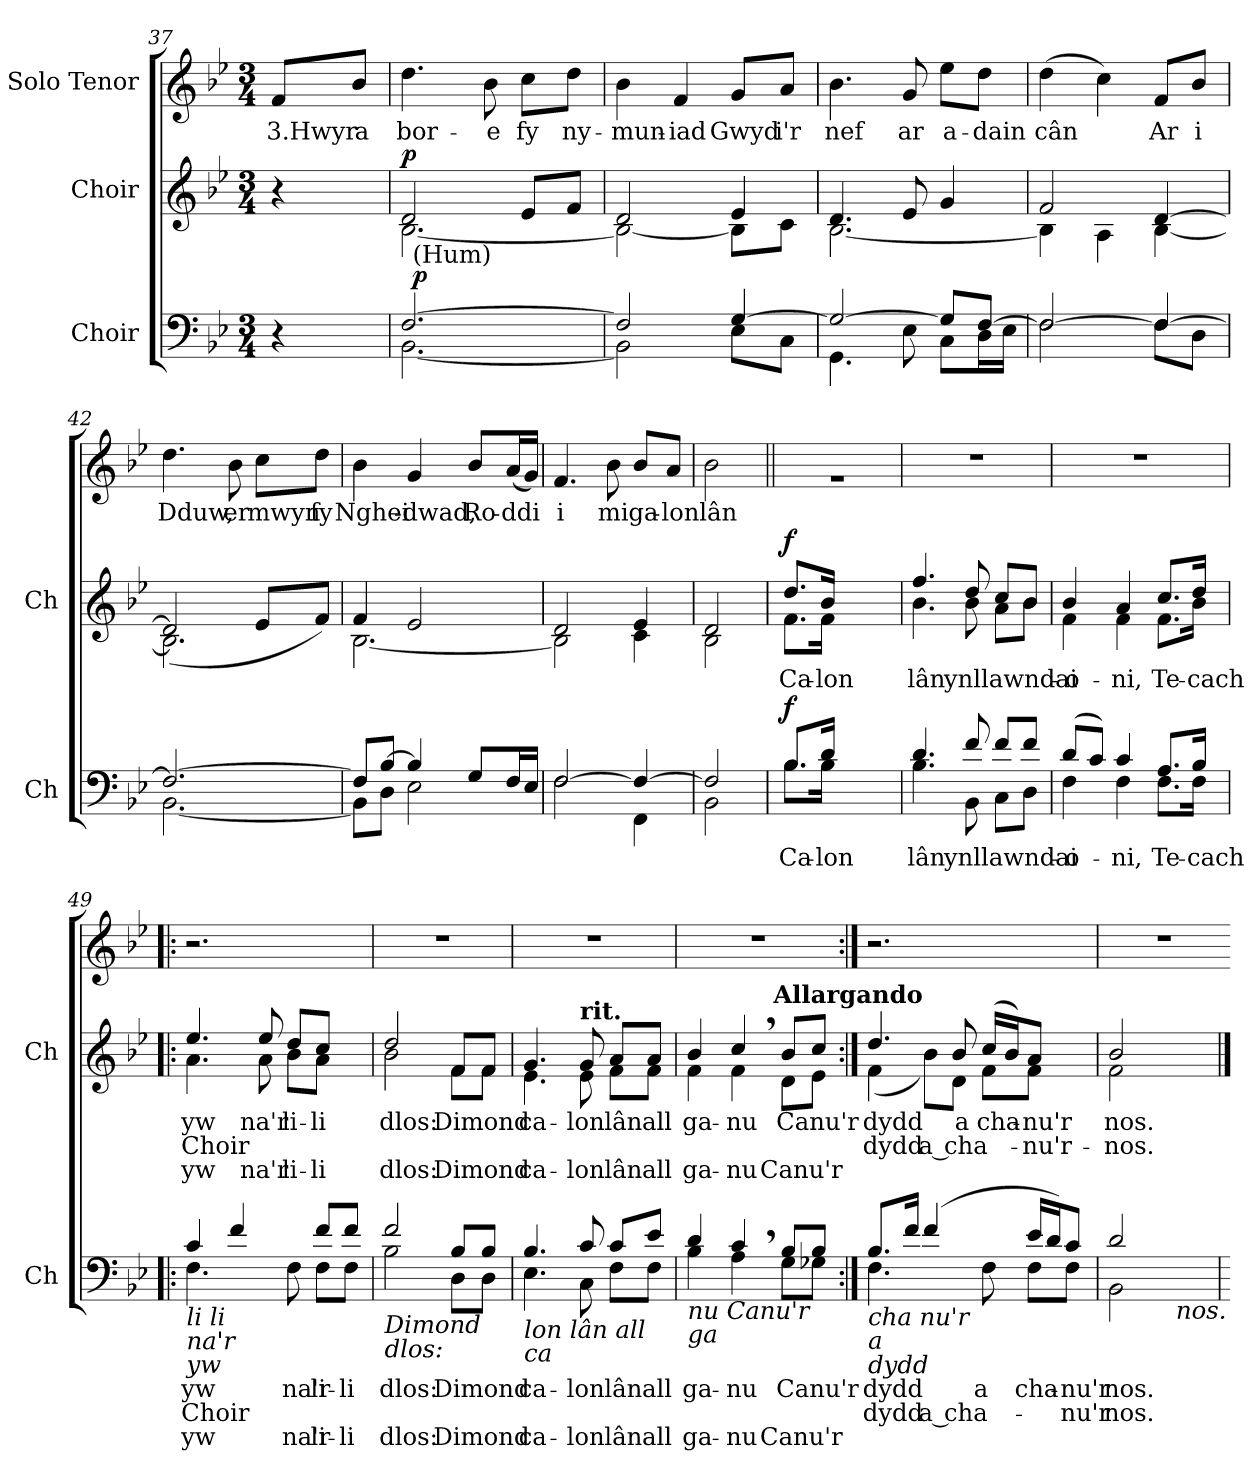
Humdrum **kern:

**kern	**text	**text	**text	**dynam	**kern	**text	**text	**text	**dynam	**kern	**text
*part3	*part3	*part3	*part3	*part3	*part2	*part2	*part2	*part2	*part2	*part1	*part1
*staff3	*staff3	*staff3	*staff3	*staff3	*staff2	*staff2	*staff2	*staff2	*staff2	*staff1	*staff1
*I"Choir	*	*	*	*	*I"Choir	*	*	*	*	*I"Solo Tenor	*
*I'Ch	*	*	*	*	*I'Ch	*	*	*	*	*	*
!!LO:LB:g=z
*clefF4	*	*	*	*	*clefG2	*	*	*	*	*clefG2	*
*k[b-e-]	*	*	*	*	*k[b-e-]	*	*	*	*	*k[b-e-]	*
*B-:	*	*	*	*	*B-:	*	*	*	*	*B-:	*
*M3/4	*	*	*	*	*M3/4	*	*	*	*	*M3/4	*
=37	=37	=37	=37	=37	=37	=37	=37	=37	=37	=37	=37
!	!	!	!	!	!	!	!	!	!	!	!LO:LY:b:cj
4r	.	.	.	.	4r	.	.	.	.	8f/L	3.Hwyr
!	!	!	!	!	!	!	!	!	!	!	!LO:LY:b:cj
.	.	.	.	.	.	.	.	.	.	8b-/J	a
=38	=38	=38	=38	=38	=38	=38	=38	=38	=38	=38	=38
*^	*	*	*	*	*^	*	*	*	*	*	*
!	!	!	!	!	!	!	!	!	!	!	!LO:DY:a	!	!LO:LY:b:cj
*	*^	*	*	*	*	*	*	*	*	*	*	*	*
[>2.F/	[<2.BB-\	64ryy	.	.	.	.	2d/	[<2.B-\	.	.	.	p	4.dd\	bor-
!	!	!LO:TX:a:t=(Hum)	!	!	!	!	!	!	!	!	!	!	!	!
!	!	!	!	!	!	!LO:DY:a	!	!	!	!	!	!	!	!
.	.	2ryy	.	.	.	p	.	.	.	.	.	.	.	.
!	!	!	!	!	!	!	!	!	!	!	!	!	!	!LO:LY:b:cj
.	.	.	.	.	.	.	.	.	.	.	.	.	8b-\	-e
!	!	!	!	!	!	!	!	!	!	!	!	!	!	!LO:LY:b:cj
.	.	.	.	.	.	.	8e-/L	.	.	.	.	.	8cc\L	fy
.	.	8...ryy	.	.	.	.	.	.	.	.	.	.	.	.
!	!	!	!	!	!	!	!	!	!	!	!	!	!	!LO:LY:b
.	.	.	.	.	.	.	8f/J	.	.	.	.	.	8dd\J	ny-
=39	=39	=39	=39	=39	=39	=39	=39	=39	=39	=39	=39	=39	=39	=39
!	!	!	!	!	!	!	!	!	!	!	!	!	!	!LO:LY:b:cj
*	*v	*v	*	*	*	*	*	*	*	*	*	*	*	*
2F/]	2BB-\]	.	.	.	.	2d/	2B-\_<	.	.	.	.	4b-\	-mun-
!	!	!	!	!	!	!	!	!	!	!	!	!	!LO:LY:b:rj
.	.	.	.	.	.	.	.	.	.	.	.	4f/	-iad
!	!	!	!	!	!	!	!	!	!	!	!	!	!LO:LY:b:cj
[>4G/	8E-\L	.	.	.	.	4e-/	8B-\L]	.	.	.	.	8g/L	Gwyd
!	!	!	!	!	!	!	!	!	!	!	!	!	!LO:LY:b:cj
.	8C\J	.	.	.	.	.	8c\J	.	.	.	.	8a/J	i'r
=40	=40	=40	=40	=40	=40	=40	=40	=40	=40	=40	=40	=40	=40
!	!	!	!	!	!	!	!	!	!	!	!	!	!LO:LY:b:cj
2G/_>	4.GG\	.	.	.	.	4.d/	[<2.B-\	.	.	.	.	4.b-\	nef
!	!	!	!	!	!	!	!	!	!	!	!	!	!LO:LY:b:cj
.	8E-\	.	.	.	.	8e-/	.	.	.	.	.	8g/	ar
!	!	!	!	!	!	!	!	!	!	!	!	!	!LO:LY:b
8G/L]	8C\L	.	.	.	.	4g/	.	.	.	.	.	8ee-\L	a-
!	!	!	!	!	!	!	!	!	!	!	!	!	!LO:LY:b:cj
[>8F/J	16D\	.	.	.	.	.	.	.	.	.	.	8dd\J	-dain
.	16E-\J	.	.	.	.	.	.	.	.	.	.	.	.
=41	=41	=41	=41	=41	=41	=41	=41	=41	=41	=41	=41	=41	=41
!	!	!	!	!	!	!	!	!	!	!	!	!	!LO:LY:b
2F/_>	2F\	.	.	.	.	2f/	4B-\]	.	.	.	.	(>4dd\	cân
.	.	.	.	.	.	.	4A\	.	.	.	.	4cc\)	.
!	!	!	!	!	!	!	!	!	!	!	!	!	!LO:LY:b:cj
4F/_>	8F\L	.	.	.	.	[>4d/	[<4B-\	.	.	.	.	8f/L	Ar
!	!	!	!	!	!	!	!	!	!	!	!	!	!LO:LY:b:cj
.	8D\J	.	.	.	.	.	.	.	.	.	.	8b-/J	i
=42	=42	=42	=42	=42	=42	=42	=42	=42	=42	=42	=42	=42	=42
!	!	!	!	!	!	!	!	!	!	!	!	!	!LO:LY:b:cj
2.F/_<	[>2.BB-\	.	.	.	.	2d/]	(<2.B-\]	.	.	.	.	4.dd\	Dduw,
!	!	!	!	!	!	!	!	!	!	!	!	!	!LO:LY:b:cj
.	.	.	.	.	.	.	.	.	.	.	.	8b-\	er
!	!	!	!	!	!	!	!	!	!	!	!	!	!LO:LY:b:cj
.	.	.	.	.	.	8e-/L	.	.	.	.	.	8cc\L	mwyn
!	!	!	!	!	!	!	!	!	!	!	!	!	!LO:LY:b:cj
.	.	.	.	.	.	8f/J)	.	.	.	.	.	8dd\J	fy
!!LO:LB:g=z
=43	=43	=43	=43	=43	=43	=43	=43	=43	=43	=43	=43	=43	=43
!	!	!	!	!	!	!	!	!	!	!	!	!	!LO:LY:b:cj
8F/L]	8BB-\L]	.	.	.	.	4f/	[<2.B-\	.	.	.	.	4b-\	Nghei-
[>8B-/J	8D\J	.	.	.	.	.	.	.	.	.	.	.	.
!	!	!	!	!	!	!	!	!	!	!	!	!	!LO:LY:b:cj
4B-/]	2E-\	.	.	.	.	2e-/	.	.	.	.	.	4g/	-dwad,
!	!	!	!	!	!	!	!	!	!	!	!	!	!LO:LY:b:cj
8G/L	.	.	.	.	.	.	.	.	.	.	.	8b-/L	Ro-
!	!	!	!	!	!	!	!	!	!	!	!	!	!LO:LY:b
16F/	.	.	.	.	.	.	.	.	.	.	.	(<16a/	-ddi
16E-/J	.	.	.	.	.	.	.	.	.	.	.	16g/J)	.
=44	=44	=44	=44	=44	=44	=44	=44	=44	=44	=44	=44	=44	=44
!	!	!	!	!	!	!	!	!	!	!	!	!	!LO:LY:b:cj
[>2F/	2F\	.	.	.	.	2d/	2B-\]	.	.	.	.	4.f/	i
!	!	!	!	!	!	!	!	!	!	!	!	!	!LO:LY:b:cj
.	.	.	.	.	.	.	.	.	.	.	.	8b-\	mi
!	!	!	!	!	!	!	!	!	!	!	!	!	!LO:LY:b
4F/_>	4FF\	.	.	.	.	4e-/	4c\	.	.	.	.	8b-/L	ga-
!	!	!	!	!	!	!	!	!	!	!	!	!	!LO:LY:b:rj
.	.	.	.	.	.	.	.	.	.	.	.	8a/J	-lon
=45	=45	=45	=45	=45	=45	=45	=45	=45	=45	=45	=45	=45	=45
!	!	!	!	!	!	!	!	!	!	!	!	!	!LO:LY:b:cj
2F/]	2BB-\	.	.	.	.	2d/	2B-\	.	.	.	.	2b-\	lân
=46	=46	=46||	=46||	=46||	=46||	=46	=46	=46||	=46||	=46||	=46||	=46||	=46||
!	!	!LO:LY:a:cj	!	!	!LO:DY:a	!	!	!LO:LY:b:cj	!	!	!LO:DY:a	!LO:N:vis=1	!
8.B-/L	8.B-\L	Ca-	.	.	f	8.dd/L	8.f\L	Ca-	.	.	f	2.ra	.
!	!	!LO:LY:a:cj	!	!	!	!	!	!LO:LY:b:cj	!	!	!	!	!
16d/J	16B-\J	-lon	.	.	.	16b-/J	16f\J	-lon	.	.	.	.	.
2ryy	2ryy	.	.	.	.	2ryy	2ryy	.	.	.	.	.	.
=47	=47	=47	=47	=47	=47	=47	=47	=47	=47	=47	=47	=47	=47
!	!	!LO:LY:a:cj	!	!	!	!	!	!LO:LY:b:cj	!	!	!	!LO:N:vis=1	!
4.d/	4.B-\	lân	.	.	.	4.ff/	4.b-\	lân	.	.	.	2.r	.
!	!	!LO:LY:a	!	!	!	!	!	!LO:LY:b	!	!	!	!	!
8f/	8BB-\	ynllawndai-	.	.	.	8dd/	8b-\	ynllawndai-	.	.	.	.	.
8f/L	8C\L	.	.	.	.	8cc/L	8a\L	.	.	.	.	.	.
8f/J	8D\J	.	.	.	.	8b-/J	8b-\J	.	.	.	.	.	.
=48	=48	=48	=48	=48	=48	=48	=48	=48	=48	=48	=48	=48	=48
!	!	!LO:LY:a:cj	!	!	!	!	!	!LO:LY:b:cj	!	!	!	!LO:N:vis=1	!
(>8d/L	4F\	-o-	.	.	.	4b-/	4f\	-o-	.	.	.	2.r	.
8c/J)	.	.	.	.	.	.	.	.	.	.	.	.	.
!	!	!LO:LY:a:cj	!	!	!	!	!	!LO:LY:b:cj	!	!	!	!	!
4c/	4F\	-ni,	.	.	.	4a/	4f\	-ni,	.	.	.	.	.
!	!	!LO:LY:a:cj	!	!	!	!	!	!LO:LY:b:cj	!	!	!	!	!
8.A/L	8.F\L	Te-	.	.	.	8.cc/L	8.f\L	Te-	.	.	.	.	.
!	!	!LO:LY:a:cj	!	!	!	!	!	!LO:LY:b:cj	!	!	!	!	!
16B-/J	16F\J	-cach	.	.	.	16dd/J	16b-\J	-cach	.	.	.	.	.
!!LO:LB:g=z
=49!|:	=49!|:	=49!|:	=49!|:	=49!|:	=49!|:	=49!|:	=49!|:	=49!|:	=49!|:	=49!|:	=49!|:	=49!|:	=49!|:
!	!	!LO:LY:a:cj	!LO:LY:a:rj	!LO:LY:a:cj	!	!	!	!LO:LY:b:cj	!LO:LY:b:rj	!LO:LY:b:cj	!	!	!
4c/	4.F\	yw	Choir	yw	.	4.ee-/	4.a\	yw	Choir	yw	.	2.r	.
4f/	.	.	.	.	.	.	.	.	.	.	.	.	.
!	!	!	!	!	!	!	!	!LO:LY:b:rj	!	!LO:LY:b:rj	!	!	!
.	8ryy	.	.	.	.	8ee-/	8a\	na'r	.	na'r	.	.	.
!	!	!LO:LY:a:rj	!	!LO:LY:a:rj	!	!	!	!LO:LY:b:cj	!	!LO:LY:b:cj	!	!	!
8ryy	8F\	na'r	.	na'r	.	8dd/L	8b-\L	li-	.	-li-	.	.	.
!	!	!LO:LY:a:cj	!	!LO:LY:a:cj	!	!	!	!LO:LY:b:cj	!	!LO:LY:b:cj	!	!	!
8f/L	8F\L	li-	.	-li-	.	8cc/J	8a\J	-li	.	li	.	.	.
!	!	!LO:LY:a:cj	!	!LO:LY:a:cj	!	!	!	!	!	!	!	!	!
8f/J	8F\J	-li	.	li	.	8ryy	8ryy	.	.	.	.	8ryy	.
!	!LO:TX:b:i:t=li li	!	!	!	!	!	!	!	!	!	!	!	!
!	!LO:TX:b:i:t=na'r	!	!	!	!	!	!	!	!	!	!	!	!
!	!LO:TX:b:i:t=yw	!	!	!	!	!	!	!	!	!	!	!	!
=50	=50	=50	=50	=50	=50	=50	=50	=50	=50	=50	=50	=50	=50
!	!	!LO:LY:a:cj	!	!LO:LY:a:cj	!	!	!	!LO:LY:b:cj	!	!LO:LY:b:cj	!	!	!
2f/	2B-\	dlos:	.	dlos:	.	2dd/	2b-\	dlos:	.	dlos:	.	2.r	.
!	!	!LO:LY:a:cj	!	!LO:LY:a:cj	!	!	!	!LO:LY:b:cj	!	!LO:LY:b:cj	!	!	!
8B-/L	8D\L	Dimond	.	Dimond	.	8f/L	8f\L	Dimond	.	Dimond	.	.	.
8B-/J	8D\J	.	.	.	.	8f/J	8f\J	.	.	.	.	.	.
!	!LO:TX:b:i:t=Dimond	!	!	!	!	!	!	!	!	!	!	!	!
!	!LO:TX:b:i:t=dlos&colon;	!	!	!	!	!	!	!	!	!	!	!	!
=51	=51	=51	=51	=51	=51	=51	=51	=51	=51	=51	=51	=51	=51
!	!	!LO:LY:a:cj	!	!LO:LY:a:cj	!	!	!	!LO:LY:b:cj	!	!LO:LY:b:cj	!	!	!
4.B-/	4.E-\	ca-	.	-ca-	.	4.g/	4.e-\	ca-	.	-ca-	.	2.r	.
!	!	!	!	!	!	!LO:TX:a:B:t=rit.	!	!	!	!	!	!	!
!	!	!LO:LY:a:cj	!	!LO:LY:a:cj	!	!	!	!LO:LY:b:cj	!	!LO:LY:b:cj	!	!	!
8c/	8C\	-lon	.	lon	.	8g/	8e-\	-lon	.	lon	.	.	.
!	!	!LO:LY:a:cj	!	!LO:LY:a:cj	!	!	!	!LO:LY:b:cj	!	!LO:LY:b:cj	!	!	!
8c/L	8F\L	lân	.	lân	.	8a/L	8f\L	lân	.	lân	.	.	.
!	!	!LO:LY:a:cj	!	!LO:LY:a:cj	!	!	!	!LO:LY:b:cj	!	!LO:LY:b:cj	!	!	!
8e-/J	8F\J	all	.	all	.	8a/J	8f\J	all	.	all	.	.	.
!	!LO:TX:b:i:t=lon lân all	!	!	!	!	!	!	!	!	!	!	!	!
!	!LO:TX:b:i:t=ca	!	!	!	!	!	!	!	!	!	!	!	!
=52	=52	=52	=52	=52	=52	=52	=52	=52	=52	=52	=52	=52	=52
!	!	!LO:LY:a:cj	!	!LO:LY:a:cj	!	!	!	!LO:LY:b:cj	!	!LO:LY:b:cj	!	!	!
*	*	*	*	*	*	*	*^	*	*	*	*	*	*
4d/	4B-\	ga-	.	-ga-	.	4b-/	4f\	4ryy	ga-	.	-ga-	.	2.r	.
!	!	!LO:LY:a:cj	!	!LO:LY:a:cj	!	!	!	!	!LO:LY:b:cj	!	!LO:LY:b:cj	!	!	!
4c,>/	4A\	-nu	.	nu	.	4cc,>/	4f\	8...ryy	-nu	.	nu	.	.	.
!	!	!	!	!	!	!	!	!LO:TX:a:B:t=Allargando	!	!	!	!	!	!
.	.	.	.	.	.	.	.	4ryy	.	.	.	.	.	.
!	!	!LO:LY:a	!	!LO:LY:a	!	!	!	!	!LO:LY:b	!	!LO:LY:b	!	!	!
8B-/L	8G\L	Canu'r	.	Canu'r	.	8b-/L	8d\L	.	Canu'r	.	Canu'r	.	.	.
8B-/J	8G-X\J	.	.	.	.	8cc/J	8e-\J	.	.	.	.	.	.	.
.	.	.	.	.	.	.	.	64ryy	.	.	.	.	.	.
!	!LO:TX:b:i:t=nu Canu'r	!	!	!	!	!	!	!	!	!	!	!	!	!
!	!LO:TX:b:i:t=ga	!	!	!	!	!	!	!	!	!	!	!	!	!
=53:|!	=53:|!	=53:|!	=53:|!	=53:|!	=53:|!	=53:|!	=53:|!	=53:|!	=53:|!	=53:|!	=53:|!	=53:|!	=53:|!	=53:|!
!	!	!LO:LY:a:cj	!LO:LY:a:cj	!	!	!	!	!	!LO:LY:b:cj	!LO:LY:b:cj	!	!	!	!
*	*	*	*	*	*	*	*v	*v	*	*	*	*	*	*
8.B-/L	4.F\	dydd	dydd	.	.	4.dd/	(<4f\	dydd	dydd	.	.	2.r	.
16f/J	.	.	.	.	.	.	.	.	.	.	.	.	.
!	!	!	!LO:LY:a:rj	!	!	!	!	!	!LO:LY:b:rj	!	!	!	!
(>4f/	.	.	a cha-	.	.	.	8b-\L)	.	a cha-	.	.	.	.
!	!	!	!	!	!	!	!	!LO:LY:b:rj	!	!	!	!	!
.	8ryy	.	.	.	.	8b-/	8d\J	-a	.	.	.	.	.
!	!	!LO:LY:a:rj	!	!	!	!	!	!LO:LY:b	!	!	!	!	!
8ryy	8F\	-a	.	.	.	(>16cc/L	8f\L	cha-	.	.	.	.	.
.	.	.	.	.	.	16b-/)	.	.	.	.	.	.	.
!	!	!LO:LY:a	!	!	!	!	!	!LO:LY:b:cj	!LO:LY:b:cj	!	!	!	!
16e-/L	8F\L	cha-	.	.	.	8a/J	8f\J	-nu'r	nu'r	.	.	.	.
16d/)	.	.	.	.	.	.	.	.	.	.	.	.	.
!	!	!LO:LY:a:cj	!LO:LY:a:cj	!	!	!	!	!	!	!	!	!	!
8c/J	8F\J	-nu'r	nu'r	.	.	8ryy	8ryy	.	.	.	.	8ryy	.
!	!LO:TX:b:i:t=cha nu'r	!	!	!	!	!	!	!	!	!	!	!	!
!	!LO:TX:b:i:t=a	!	!	!	!	!	!	!	!	!	!	!	!
!	!LO:TX:b:i:t=dydd	!	!	!	!	!	!	!	!	!	!	!	!
=54	=54	=54	=54	=54	=54	=54	=54	=54	=54	=54	=54	=54	=54
!	!	!LO:LY:a:cj	!LO:LY:a:cj	!	!	!	!	!LO:LY:b:cj	!LO:LY:b:cj	!	!	!	!
2d/	2BB-\	nos.	nos.	.	.	2b-/	2f\	nos.	nos.	.	.	2.r	.
!LO:TX:b:i:t=nos.	!	!	!	!	!	!	!	!	!	!	!	!	!
4ryy	4ryy	.	.	.	.	4ryy	4ryy	.	.	.	.	.	.
*v	*v	*	*	*	*	*	*	*	*	*	*	*	*
*	*	*	*	*	*v	*v	*	*	*	*	*	*
=	=	=	=	=	==	=	=	=	=	=	=
*-	*-	*-	*-	*-	*-	*-	*-	*-	*-	*-	*-
